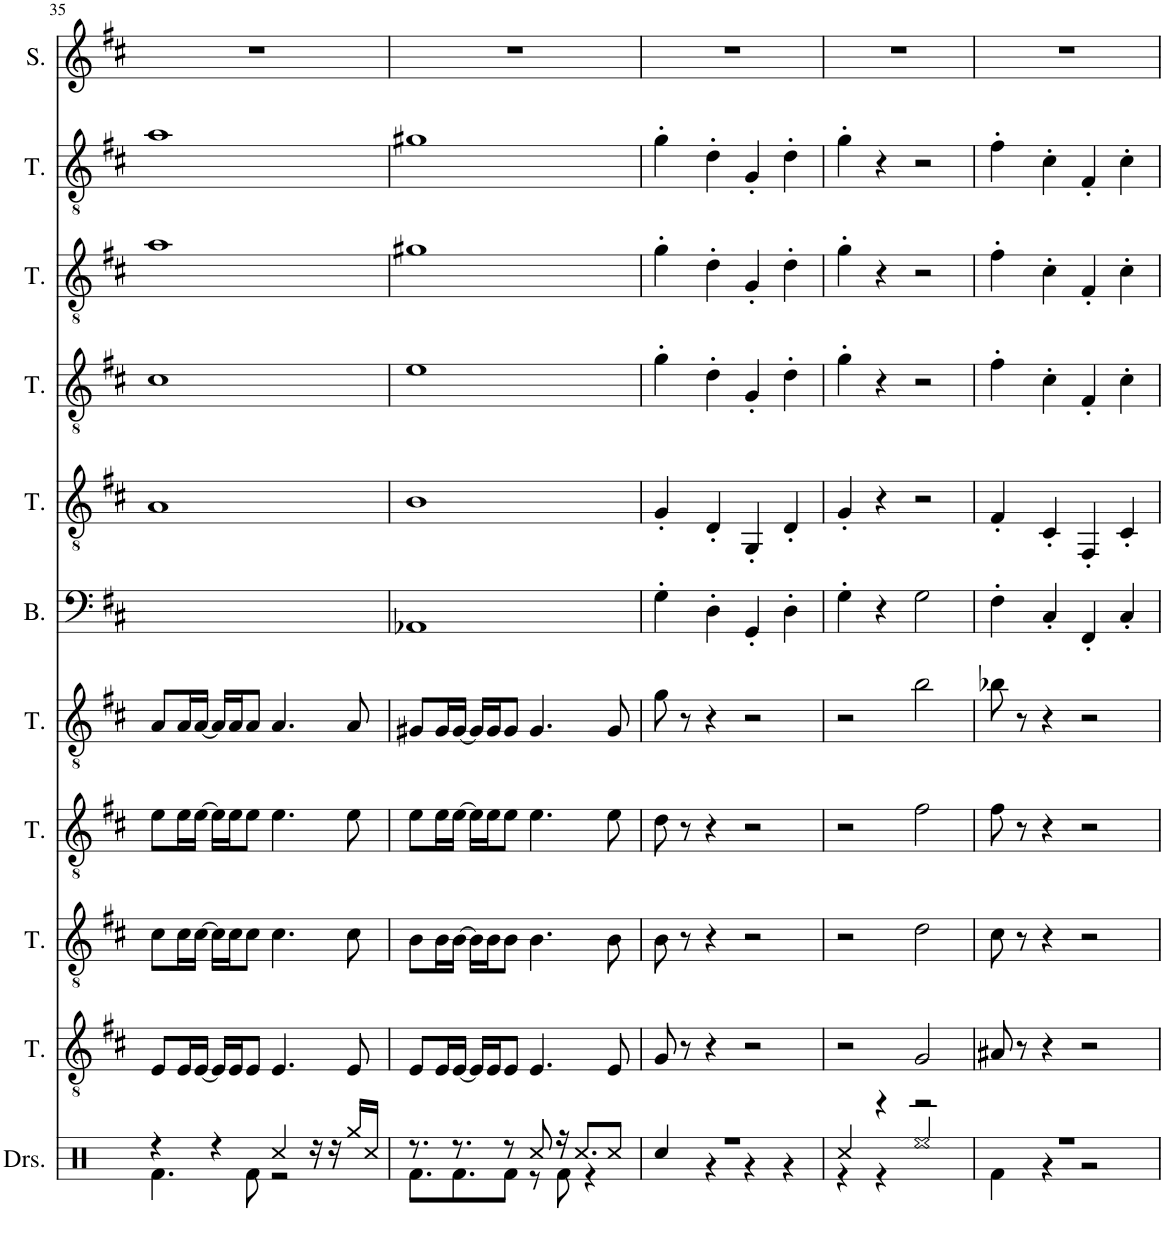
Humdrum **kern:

**kern	**kern	**kern	**kern	**kern	**kern	**kern	**kern	**kern	**kern	**kern
*part11	*part10	*part9	*part8	*part7	*part6	*part5	*part4	*part3	*part2	*part1
*staff11	*staff10	*staff9	*staff8	*staff7	*staff6	*staff5	*staff4	*staff3	*staff2	*staff1
*I"Drumset	*I"Tenor	*I"Tenor	*I"Tenor	*I"Tenor	*I"Bass	*I"Tenor	*I"Tenor	*I"Tenor	*I"Tenor	*I"Soprano
*I'Drs.	*I'T.	*I'T.	*I'T.	*I'T.	*I'B.	*I'T.	*I'T.	*I'T.	*I'T.	*I'S.
!!LO:PB:g=z
*clefX	*clefGv2	*clefGv2	*clefGv2	*clefGv2	*clefF4	*clefGv2	*clefGv2	*clefGv2	*clefGv2	*clefG2
*k[]	*k[f#c#]	*k[f#c#]	*k[f#c#]	*k[f#c#]	*k[f#c#]	*k[f#c#]	*k[f#c#]	*k[f#c#]	*k[f#c#]	*k[f#c#]
=35	=35	=35	=35	=35	=35	=35	=35	=35	=35	=35
*^	*	*	*	*	*	*	*	*	*	*
4r	4.Rf\	8E/L	8c#\L	8e\L	8A/L	1AA	1A	1c#	1a	1a	1r
.	.	16E/L	16c#\L	16e\L	16A/L	.	.	.	.	.	.
.	.	[16E/JJ	[16c#\JJ	[16e\JJ	[16A/JJ	.	.	.	.	.	.
4r	.	16E/LL]	16c#\LL]	16e\LL]	16A/LL]	.	.	.	.	.	.
.	.	16E/J	16c#\J	16e\J	16A/J	.	.	.	.	.	.
.	8Rf\	8E/J	8c#\J	8e\J	8A/J	.	.	.	.	.	.
4Rcc/	2r	4.E/	4.c#\	4.e\	4.A/	.	.	.	.	.	.
16r	.	.	.	.	.	.	.	.	.	.	.
16r	.	.	.	.	.	.	.	.	.	.	.
16Rgg/LL	.	8E/	8c#\	8e\	8A/	.	.	.	.	.	.
16Rcc/JJ	.	.	.	.	.	.	.	.	.	.	.
=36	=36	=36	=36	=36	=36	=36	=36	=36	=36	=36	=36
8.r	8.Rf\L	8E/L	8B\L	8e\L	8G#X/L	1AA-X	1B	1e	1g#X	1g#X	1r
.	.	16E/L	16B\L	16e\L	16G#/L	.	.	.	.	.	.
8.r	8.Rf\	[16E/JJ	[16B\JJ	[16e\JJ	[16G#/JJ	.	.	.	.	.	.
.	.	16E/LL]	16B\LL]	16e\LL]	16G#/LL]	.	.	.	.	.	.
.	.	16E/J	16B\J	16e\J	16G#/J	.	.	.	.	.	.
8r	8Rf\J	8E/J	8B\J	8e\J	8G#/J	.	.	.	.	.	.
8Rcc/	8r	4.E/	4.B\	4.e\	4.G#/	.	.	.	.	.	.
16r	8Rf\	.	.	.	.	.	.	.	.	.	.
8.Rcc/L	.	.	.	.	.	.	.	.	.	.	.
.	4r	.	.	.	.	.	.	.	.	.	.
8Rcc/J	.	8E/	8B\	8e\	8G#/	.	.	.	.	.	.
=37	=37	=37	=37	=37	=37	=37	=37	=37	=37	=37	=37
1r	4Rcc/	8G/	8B\	8d\	8g\	4G'\	4G'/	4g'\	4g'\	4g'\	1r
.	.	8r	8r	8r	8r	.	.	.	.	.	.
.	4r	4r	4r	4r	4r	4D'\	4D'/	4d'\	4d'\	4d'\	.
.	4r	2r	2r	2r	2r	4GG'/	4GG'/	4G'/	4G'/	4G'/	.
.	4r	.	.	.	.	4D'\	4D'/	4d'\	4d'\	4d'\	.
=38	=38	=38	=38	=38	=38	=38	=38	=38	=38	=38	=38
4Rcc/	4r	2r	2r	2r	2r	4G'\	4G'/	4g'\	4g'\	4g'\	1r
4r	4r	.	.	.	.	4r	4r	4r	4r	4r	.
2r	2Ree/	2G/	2d\	2f#\	2b\	2G\	2r	2r	2r	2r	.
=39	=39	=39	=39	=39	=39	=39	=39	=39	=39	=39	=39
1r	4Rf\	8A#X/	8c#\	8f#\	8b-X\	4F#'\	4F#'/	4f#'\	4f#'\	4f#'\	1r
.	.	8r	8r	8r	8r	.	.	.	.	.	.
.	4r	4r	4r	4r	4r	4C#'/	4C#'/	4c#'\	4c#'\	4c#'\	.
.	2r	2r	2r	2r	2r	4FF#'/	4FF#'/	4F#'/	4F#'/	4F#'/	.
.	.	.	.	.	.	4C#'/	4C#'/	4c#'\	4c#'\	4c#'\	.
*v	*v	*	*	*	*	*	*	*	*	*	*
=	=	=	=	=	=	=	=	=	=	=
*-	*-	*-	*-	*-	*-	*-	*-	*-	*-	*-
